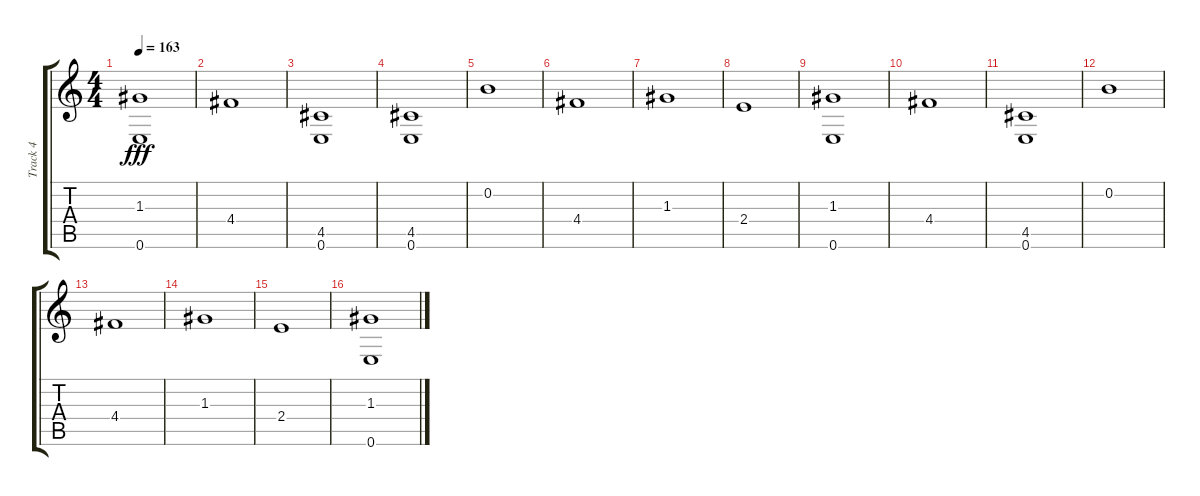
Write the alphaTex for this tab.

\track ("Track 4" "Track 4") {instrument electricbasspick}
\staff {score tabs}
\tuning (E4 B3 G3 D3 A2 E2) {hide}
\ts (4 4)
\tempo 163
\clef g2
\ks c
(1.3 0.6).1{dy fff} |
4.4.1 |
(4.5 0.6).1 |
(4.5 0.6).1 |
0.2.1 |
4.4.1 |
1.3.1 |
2.4.1 |
(1.3 0.6).1 |
4.4.1 |
(4.5 0.6).1 |
0.2.1 |
4.4.1 |
1.3.1 |
2.4.1 |
(1.3 0.6).1
